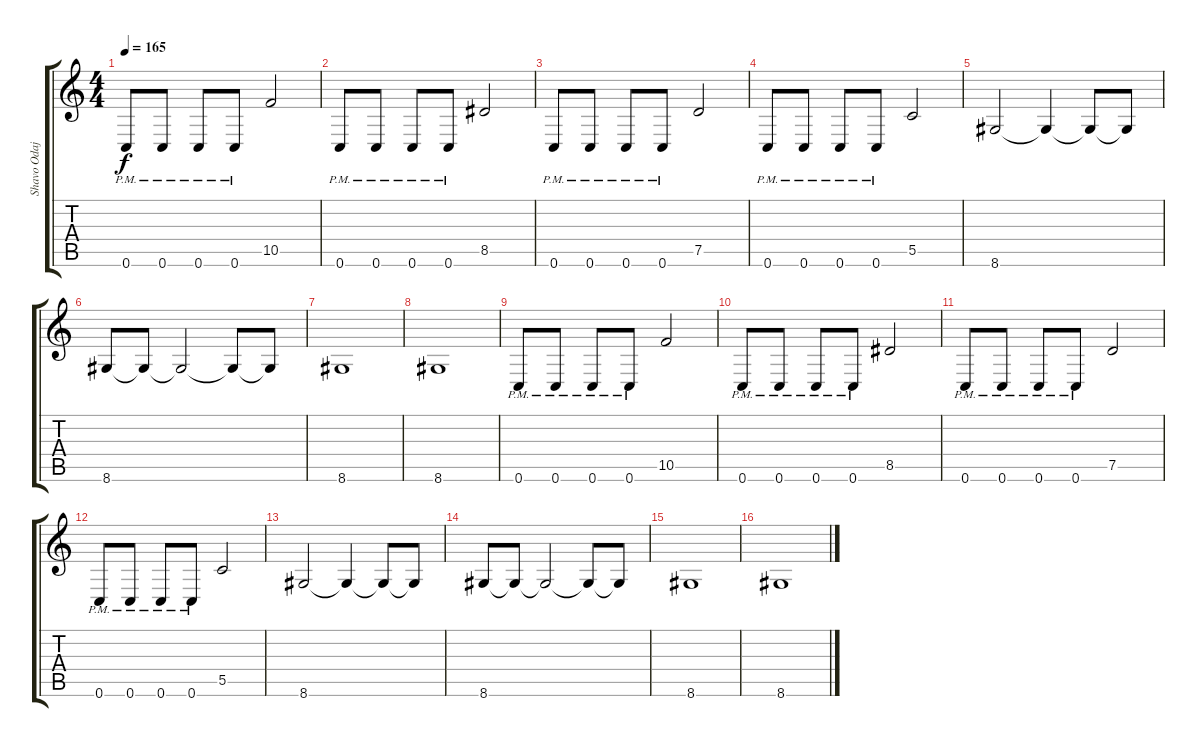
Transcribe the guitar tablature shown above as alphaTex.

\track ("Shavo Odajian" "Shavo Odaj") {instrument electricbasspick}
\staff {score tabs}
\tuning (D4 A3 F3 C3 G2 C2) {hide}
\ts (4 4)
\tempo 165
\clef g2
\ks c
0.6{pm}.8{dy f} 0.6{pm}.8 0.6{pm}.8 0.6{pm}.8 10.5.2 |
0.6{pm}.8 0.6{pm}.8 0.6{pm}.8 0.6{pm}.8 8.5.2 |
0.6{pm}.8 0.6{pm}.8 0.6{pm}.8 0.6{pm}.8 7.5.2 |
0.6{pm}.8 0.6{pm}.8 0.6{pm}.8 0.6{pm}.8 5.5.2 |
8.6.2 8.6{t}.4 8.6{t}.8 8.6{t}.8 |
8.6.8 8.6{t}.8 8.6{t}.2 8.6{t}.8 8.6{t}.8 |
8.6.1 |
8.6.1 |
0.6{pm}.8 0.6{pm}.8 0.6{pm}.8 0.6{pm}.8 10.5.2 |
0.6{pm}.8 0.6{pm}.8 0.6{pm}.8 0.6{pm}.8 8.5.2 |
0.6{pm}.8 0.6{pm}.8 0.6{pm}.8 0.6{pm}.8 7.5.2 |
0.6{pm}.8 0.6{pm}.8 0.6{pm}.8 0.6{pm}.8 5.5.2 |
8.6.2 8.6{t}.4 8.6{t}.8 8.6{t}.8 |
8.6.8 8.6{t}.8 8.6{t}.2 8.6{t}.8 8.6{t}.8 |
8.6.1 |
8.6.1
